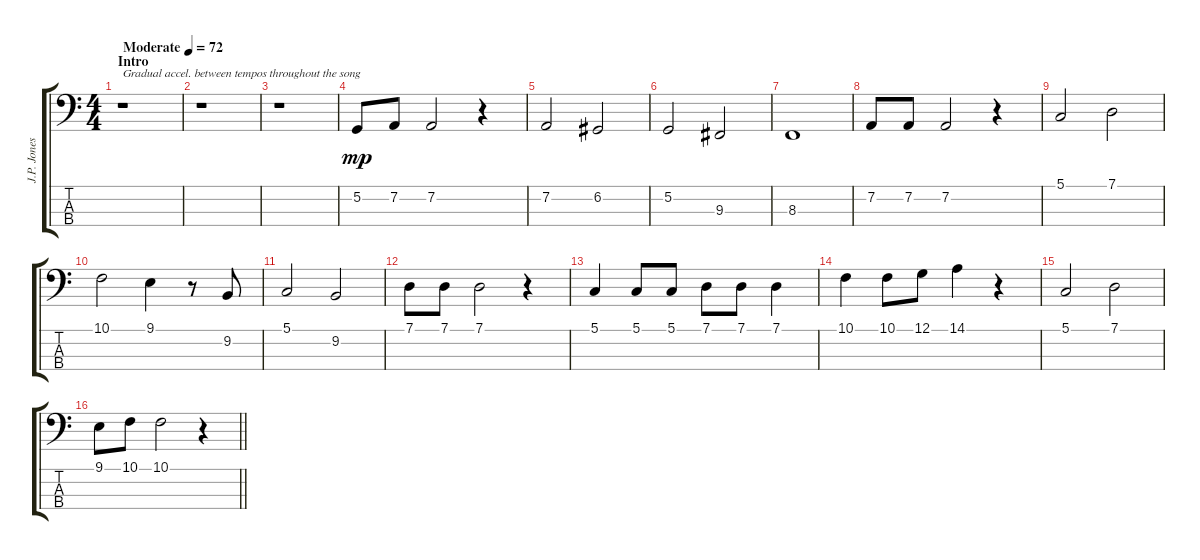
\track ("J.P. Jones (Keyboard A/Bass)" "J.P. Jones") {instrument recorder}
\staff {score tabs}
\tuning (G2 D2 A1 E1) {hide}
\ts (4 4)
\section ("" "Intro")
\tempo (72 "Moderate")
\clef f4
\ks c
r.1{txt "Gradual accel. between tempos throughout the song" dy mp instrument recorder} |
r.1 |
r.1 |
5.2.8 7.2.8 7.2.2 r.4 |
7.2.2 6.2.2 |
5.2.2 9.3.2 |
8.3.1 |
7.2.8 7.2.8 7.2.2 r.4 |
5.1.2 7.1.2 |
10.1.2 9.1.4 r.8 9.2.8 |
5.1.2 9.2.2 |
7.1.8 7.1.8 7.1.2 r.4 |
5.1.4 5.1.8 5.1.8 7.1.8 7.1.8 7.1.4 |
10.1.4 10.1.8 12.1.8 14.1.4 r.4 |
5.1.2 7.1.2 |
\barLineRight lightlight
9.1.8 10.1.8 10.1.2 r.4
